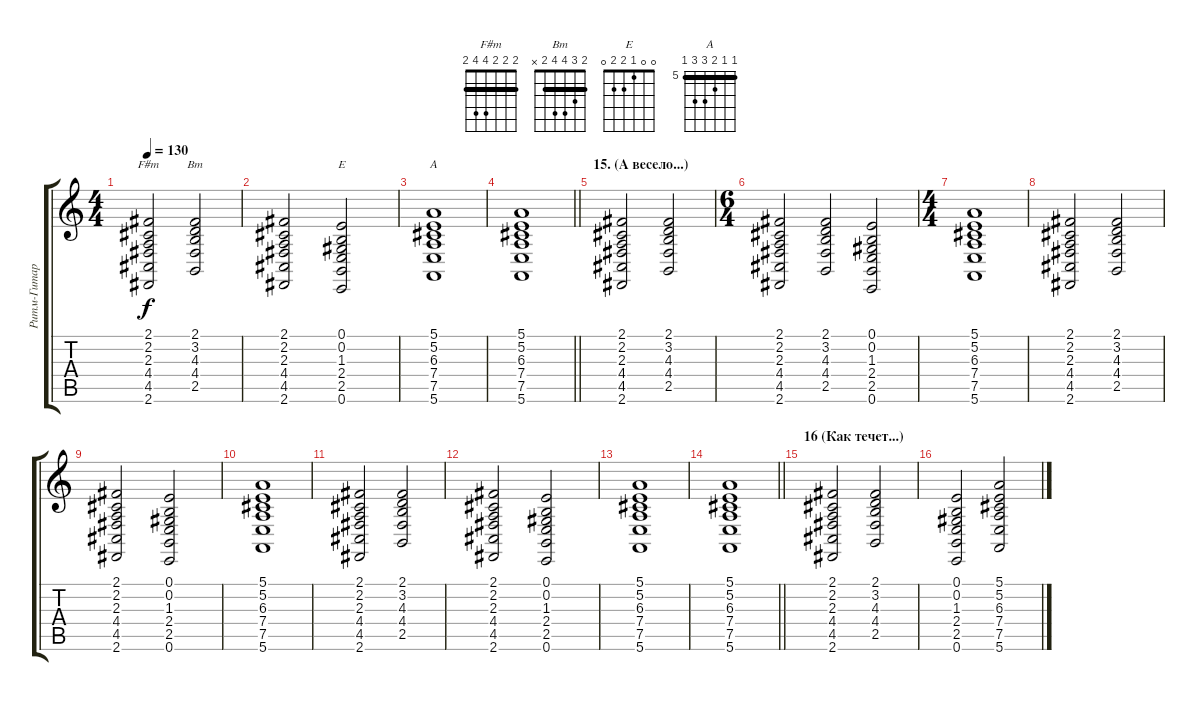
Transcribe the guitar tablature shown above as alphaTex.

\track ("Ритм-Гитара" "Ритм-Гитар") {instrument orchestralharp}
\staff {score tabs}
\tuning (E4 B3 G3 D3 A2 E2) {hide}
\chord ("F#m" 2 2 2 4 4 2) {barre 2}
\chord ("Bm" 2 3 4 4 2 x) {barre 2}
\chord ("E" 0 0 1 2 2 0)
\chord ("A" 5 5 6 7 7 5) {firstfret 5 barre 5}
\ts (4 4)
\tempo 130
\clef g2
\ks c
(2.1 2.2 2.3 4.4 4.5 2.6).2{ch "F#m" dy f} (2.1 3.2 4.3 4.4 2.5).2{ch "Bm"} |
(2.1 2.2 2.3 4.4 4.5 2.6).2 (0.1 0.2 1.3 2.4 2.5 0.6).2{ch "E"} |
(5.1 5.2 6.3 7.4 7.5 5.6).1{ch "A"} |
\barLineRight lightlight
(5.1 5.2 6.3 7.4 7.5 5.6).1 |
\section ("" "15. (А весело...)")
(2.1 2.2 2.3 4.4 4.5 2.6).2 (2.1 3.2 4.3 4.4 2.5).2 |
\ts (6 4)
(2.1 2.2 2.3 4.4 4.5 2.6).2 (2.1 3.2 4.3 4.4 2.5).2 (0.1 0.2 1.3 2.4 2.5 0.6).2 |
\ts (4 4)
(5.1 5.2 6.3 7.4 7.5 5.6).1 |
(2.1 2.2 2.3 4.4 4.5 2.6).2 (2.1 3.2 4.3 4.4 2.5).2 |
(2.1 2.2 2.3 4.4 4.5 2.6).2 (0.1 0.2 1.3 2.4 2.5 0.6).2 |
(5.1 5.2 6.3 7.4 7.5 5.6).1 |
(2.1 2.2 2.3 4.4 4.5 2.6).2 (2.1 3.2 4.3 4.4 2.5).2 |
(2.1 2.2 2.3 4.4 4.5 2.6).2 (0.1 0.2 1.3 2.4 2.5 0.6).2 |
(5.1 5.2 6.3 7.4 7.5 5.6).1 |
\barLineRight lightlight
(5.1 5.2 6.3 7.4 7.5 5.6).1 |
\section ("" "16 (Как течет...)")
(2.1 2.2 2.3 4.4 4.5 2.6).2 (2.1 3.2 4.3 4.4 2.5).2 |
(0.1 0.2 1.3 2.4 2.5 0.6).2 (5.1 5.2 6.3 7.4 7.5 5.6).2
